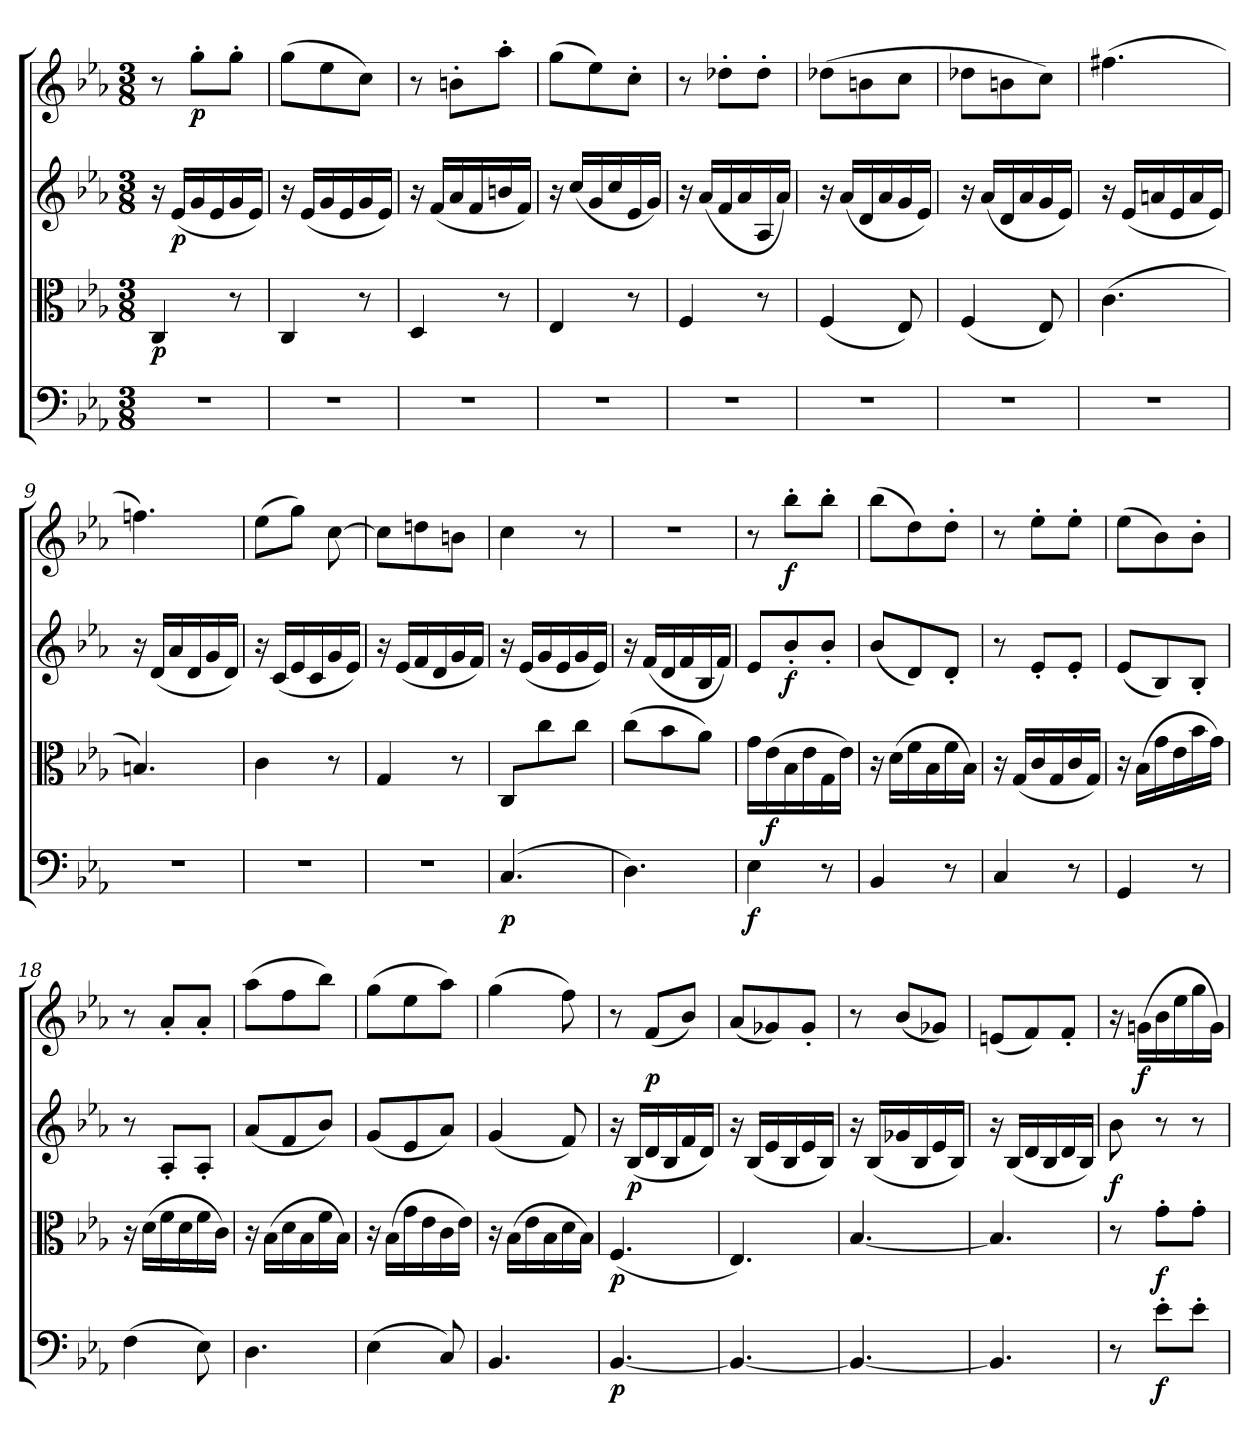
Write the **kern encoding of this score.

**kern	**dynam	**kern	**dynam	**kern	**dynam	**kern	**dynam
*part4	*part4	*part3	*part3	*part2	*part2	*part1	*part1
*staff4	*staff4	*staff3	*staff3	*staff2	*staff2	*staff1	*staff1
*clefF4	*	*clefC3	*	*clefG2	*	*clefG2	*
*k[b-e-a-]	*	*k[b-e-a-]	*	*k[b-e-a-]	*	*k[b-e-a-]	*
*c:	*	*c:	*	*c:	*	*c:	*
*M3/8	*	*M3/8	*	*M3/8	*	*M3/8	*
=	=	=	=	=	=	=	=
4.r	.	4C/	p	16r	.	8r	.
.	.	.	.	(16e-/LL	p	.	.
.	.	.	.	16g/	.	8gg'\L	p
.	.	.	.	16e-/	.	.	.
.	.	8r	.	16g/	.	8gg'\J	.
.	.	.	.	16e-/JJ)	.	.	.
=2	=2	=2	=2	=2	=2	=2	=2
4.r	.	4C/	.	16r	.	(8gg\L	.
.	.	.	.	(16e-/LL	.	.	.
.	.	.	.	16g/	.	8ee-\	.
.	.	.	.	16e-/	.	.	.
.	.	8r	.	16g/	.	8cc\J)	.
.	.	.	.	16e-/JJ)	.	.	.
=3	=3	=3	=3	=3	=3	=3	=3
4.r	.	4D/	.	16r	.	8r	.
.	.	.	.	(16f/LL	.	.	.
.	.	.	.	16a-/	.	8bn'\L	.
.	.	.	.	16f/	.	.	.
.	.	8r	.	16bn/	.	8aa-'\J	.
.	.	.	.	16f/JJ)	.	.	.
=4	=4	=4	=4	=4	=4	=4	=4
4.r	.	4E-/	.	16r	.	(8gg\L	.
.	.	.	.	(16cc/LL	.	.	.
.	.	.	.	16g/	.	8ee-\)	.
.	.	.	.	16cc/	.	.	.
.	.	8r	.	16e-/	.	8cc'\J	.
.	.	.	.	16g/JJ)	.	.	.
=5	=5	=5	=5	=5	=5	=5	=5
4.r	.	4F/	.	16r	.	8r	.
.	.	.	.	(16a-/LL	.	.	.
.	.	.	.	16f/	.	8dd-X'\L	.
.	.	.	.	16a-/	.	.	.
.	.	8r	.	16A-/	.	8dd-'\J	.
.	.	.	.	16a-/JJ)	.	.	.
=6	=6	=6	=6	=6	=6	=6	=6
4.r	.	(4F/	.	16r	.	(8dd-X\L	.
.	.	.	.	(16a-/LL	.	.	.
.	.	.	.	16d/	.	8bn\	.
.	.	.	.	16a-/	.	.	.
.	.	8E-/)	.	16g/	.	8cc\J	.
.	.	.	.	16e-/JJ)	.	.	.
=7	=7	=7	=7	=7	=7	=7	=7
4.r	.	(4F/	.	16r	.	8dd-X\L	.
.	.	.	.	(16a-/LL	.	.	.
.	.	.	.	16d/	.	8bn\	.
.	.	.	.	16a-/	.	.	.
.	.	8E-/)	.	16g/	.	8cc\J)	.
.	.	.	.	16e-/JJ)	.	.	.
=8	=8	=8	=8	=8	=8	=8	=8
4.r	.	(4.c\	.	16r	.	(4.ff#X\	.
.	.	.	.	(16e-/LL	.	.	.
.	.	.	.	16an/	.	.	.
.	.	.	.	16e-/	.	.	.
.	.	.	.	16a/	.	.	.
.	.	.	.	16e-/JJ)	.	.	.
=9	=9	=9	=9	=9	=9	=9	=9
4.r	.	4.Bn/)	.	16r	.	4.ffn\)	.
.	.	.	.	(16d/LL	.	.	.
.	.	.	.	16a-/	.	.	.
.	.	.	.	16d/	.	.	.
.	.	.	.	16g/	.	.	.
.	.	.	.	16d/JJ)	.	.	.
=10	=10	=10	=10	=10	=10	=10	=10
4.r	.	4c\	.	16r	.	(8ee-\L	.
.	.	.	.	(16c/LL	.	.	.
.	.	.	.	16e-/	.	8gg\J)	.
.	.	.	.	16c/	.	.	.
.	.	8r	.	16g/	.	[8cc\	.
.	.	.	.	16e-/JJ)	.	.	.
=11	=11	=11	=11	=11	=11	=11	=11
4.r	.	4G/	.	16r	.	8cc\L]	.
.	.	.	.	(16e-/LL	.	.	.
.	.	.	.	16f/	.	8ddn\	.
.	.	.	.	16d/	.	.	.
.	.	8r	.	16g/	.	8bn\J	.
.	.	.	.	16f/JJ)	.	.	.
=12	=12	=12	=12	=12	=12	=12	=12
(4.C/	p	8C/L	.	16r	.	4cc\	.
.	.	.	.	(16e-/LL	.	.	.
.	.	8cc\	.	16g/	.	.	.
.	.	.	.	16e-/	.	.	.
.	.	8cc\J	.	16g/	.	8r	.
.	.	.	.	16e-/JJ)	.	.	.
=13	=13	=13	=13	=13	=13	=13	=13
4.D\)	.	(8cc\L	.	16r	.	4.r	.
.	.	.	.	(16f/LL	.	.	.
.	.	8b-\	.	16d/	.	.	.
.	.	.	.	16f/	.	.	.
.	.	8a-\J)	.	16B-/	.	.	.
.	.	.	.	16f/JJ)	.	.	.
=14	=14	=14	=14	=14	=14	=14	=14
4E-\	f	16g\LL	.	8e-/L	.	8r	.
.	.	(16e-\	f	.	.	.	.
.	.	16B-\	.	8b-'/	f	8bb-'\L	f
.	.	16e-\	.	.	.	.	.
8r	.	16G\	.	8b-'/J	.	8bb-'\J	.
.	.	16e-\JJ)	.	.	.	.	.
=15	=15	=15	=15	=15	=15	=15	=15
4BB-/	.	16r	.	(8b-/L	.	(8bb-\L	.
.	.	(16d\LL	.	.	.	.	.
.	.	16f\	.	8d/)	.	8dd\)	.
.	.	16B-\	.	.	.	.	.
8r	.	16f\	.	8d'/J	.	8dd'\J	.
.	.	16B-\JJ)	.	.	.	.	.
=16	=16	=16	=16	=16	=16	=16	=16
4C/	.	16r	.	8r	.	8r	.
.	.	(16G/LL	.	.	.	.	.
.	.	16c/	.	8e-'/L	.	8ee-'\L	.
.	.	16G/	.	.	.	.	.
8r	.	16c/	.	8e-'/J	.	8ee-'\J	.
.	.	16G/JJ)	.	.	.	.	.
=17	=17	=17	=17	=17	=17	=17	=17
4GG/	.	16r	.	(8e-/L	.	(8ee-\L	.
.	.	(16B-\LL	.	.	.	.	.
.	.	16g\	.	8B-/)	.	8b-\)	.
.	.	16e-\	.	.	.	.	.
8r	.	16b-\	.	8B-'/J	.	8b-'\J	.
.	.	16g\JJ)	.	.	.	.	.
=18	=18	=18	=18	=18	=18	=18	=18
(4F\	.	16r	.	8r	.	8r	.
.	.	(16d\LL	.	.	.	.	.
.	.	16f\	.	8A-'/L	.	8a-'/L	.
.	.	16d\	.	.	.	.	.
8E-\)	.	16f\	.	8A-'/J	.	8a-'/J	.
.	.	16c\JJ)	.	.	.	.	.
=19	=19	=19	=19	=19	=19	=19	=19
4.D\	.	16r	.	(8a-/L	.	(8aa-\L	.
.	.	(16B-\LL	.	.	.	.	.
.	.	16d\	.	8f/	.	8ff\	.
.	.	16B-\	.	.	.	.	.
.	.	16f\	.	8b-/J)	.	8bb-\J)	.
.	.	16B-\JJ)	.	.	.	.	.
=20	=20	=20	=20	=20	=20	=20	=20
(4E-\	.	16r	.	(8g/L	.	(8gg\L	.
.	.	(16B-\LL	.	.	.	.	.
.	.	16g\	.	8e-/	.	8ee-\	.
.	.	16e-\	.	.	.	.	.
8C/)	.	16c\	.	8a-/J)	.	8aa-\J)	.
.	.	16e-\JJ)	.	.	.	.	.
=21	=21	=21	=21	=21	=21	=21	=21
4.BB-/	.	16r	.	(4g/	.	(4gg\	.
.	.	(16B-\LL	.	.	.	.	.
.	.	16e-\	.	.	.	.	.
.	.	16B-\	.	.	.	.	.
.	.	16d\	.	8f/)	.	8ff\)	.
.	.	16B-\JJ)	.	.	.	.	.
=22	=22	=22	=22	=22	=22	=22	=22
[4.BB-/	p	(4.F/	p	16r	.	8r	.
.	.	.	.	(16B-/LL	p	.	.
.	.	.	.	16d/	.	(8f/L	p
.	.	.	.	16B-/	.	.	.
.	.	.	.	16f/	.	8b-/J)	.
.	.	.	.	16d/JJ)	.	.	.
=23	=23	=23	=23	=23	=23	=23	=23
4.BB-/_	.	4.E-/)	.	16r	.	(8a-/L	.
.	.	.	.	(16B-/LL	.	.	.
.	.	.	.	16e-/	.	8g-X/)	.
.	.	.	.	16B-/	.	.	.
.	.	.	.	16e-/	.	8g-'/J	.
.	.	.	.	16B-/JJ)	.	.	.
=24	=24	=24	=24	=24	=24	=24	=24
4.BB-/_	.	[4.B-/	.	16r	.	8r	.
.	.	.	.	(16B-/LL	.	.	.
.	.	.	.	16g-X/	.	(8b-/L	.
.	.	.	.	16B-/	.	.	.
.	.	.	.	16e-/	.	8g-X/J)	.
.	.	.	.	16B-/JJ)	.	.	.
=25	=25	=25	=25	=25	=25	=25	=25
4.BB-/]	.	4.B-/]	.	16r	.	(8en/L	.
.	.	.	.	(16B-/LL	.	.	.
.	.	.	.	16d/	.	8f/)	.
.	.	.	.	16B-/	.	.	.
.	.	.	.	16d/	.	8f'/J	.
.	.	.	.	16B-/JJ)	.	.	.
=26	=26	=26	=26	=26	=26	=26	=26
8r	.	8r	.	8b-\	f	16r	.
.	.	.	.	.	.	(16gn\LL	f
8e-'\L	f	8g'\L	f	8r	.	16b-\	.
.	.	.	.	.	.	16ee-\	.
8e-'\J	.	8g'\J	.	8r	.	16gg\	.
.	.	.	.	.	.	16g\JJ)	.
=	=	=	=	=	=	=	=
*-	*-	*-	*-	*-	*-	*-	*-
